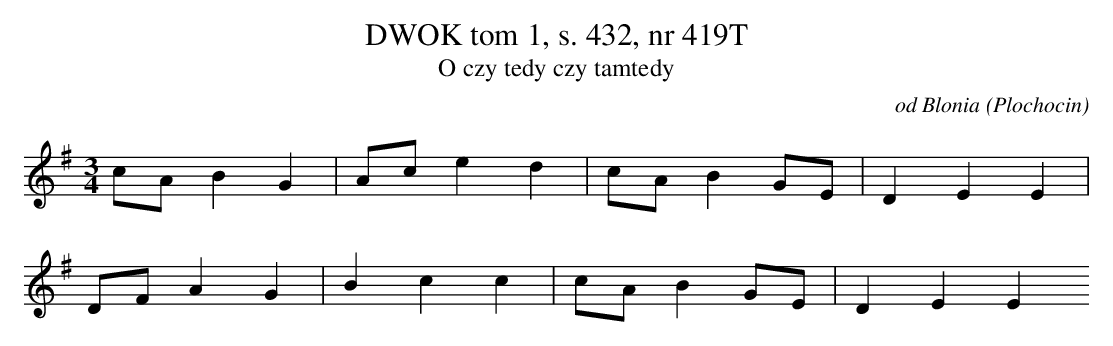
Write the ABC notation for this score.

X:1
T: DWOK tom 1, s. 432, nr 419T
T: O czy tedy czy tamtedy
O: od Blonia (Plochocin)
M: 3/4
L: 1/8
K: G
cAB2G2 | Ace2d2 | cAB2GE | D2E2E2 |
DFA2G2 | B2c2c2 | cAB2GE | D2E2E2
